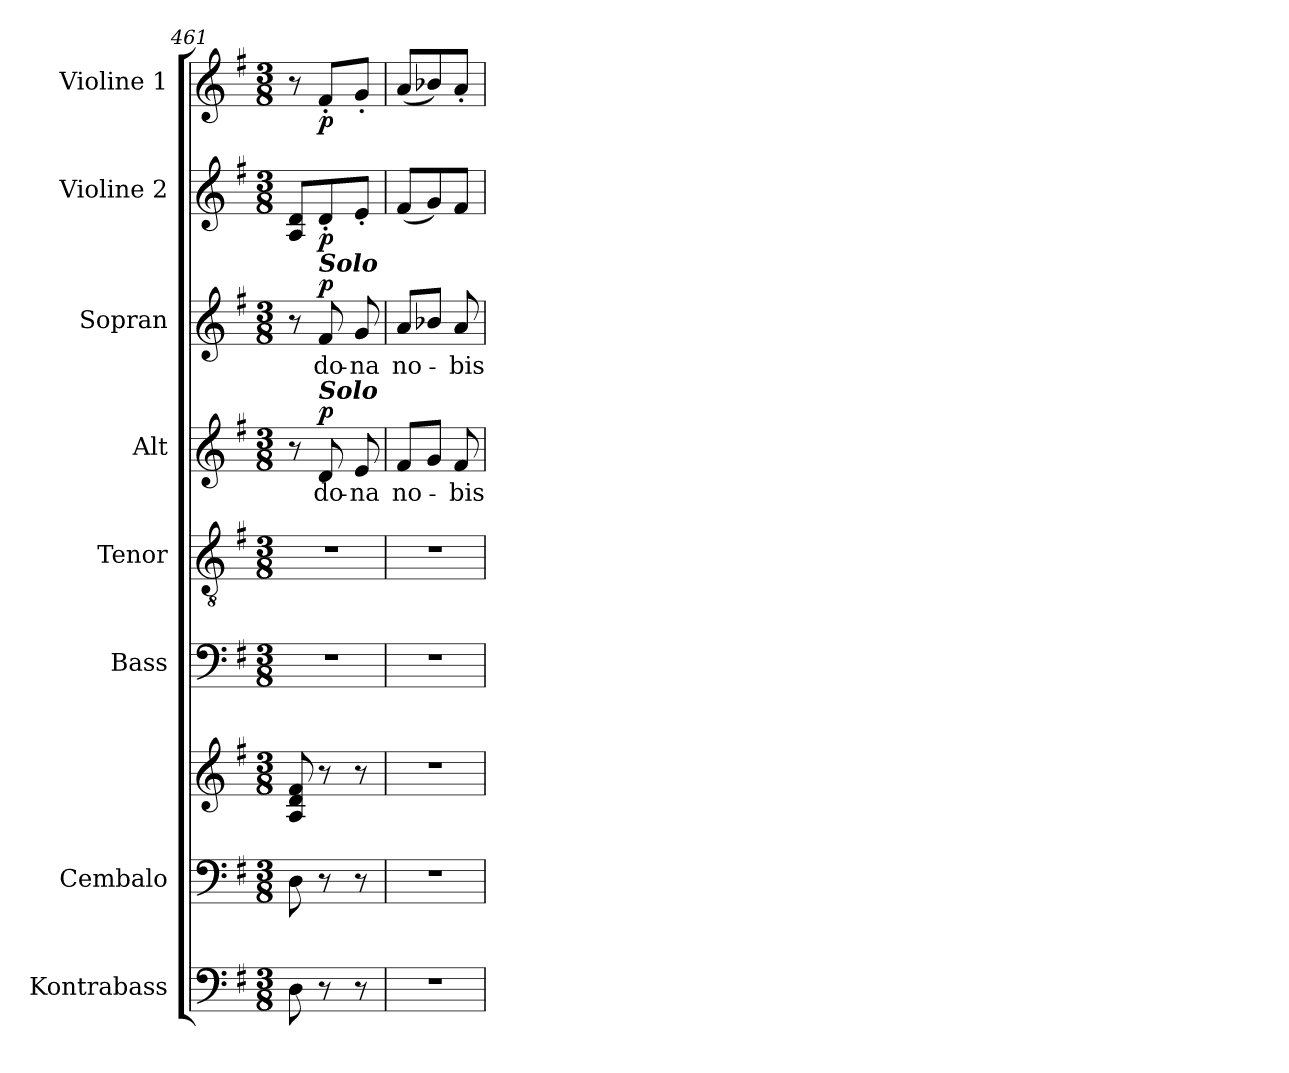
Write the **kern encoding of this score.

**kern	**kern	**kern	**kern	**kern	**kern	**text	**dynam	**kern	**text	**dynam	**kern	**dynam	**kern	**dynam
*part8	*part7	*part7	*part6	*part5	*part4	*part4	*part4	*part3	*part3	*part3	*part2	*part2	*part1	*part1
*staff9	*staff8	*staff7	*staff6	*staff5	*staff4	*staff4	*staff4	*staff3	*staff3	*staff3	*staff2	*staff2	*staff1	*staff1
*I"Kontrabass	*I"Cembalo	*	*I"Bass	*I"Tenor	*I"Alt	*	*	*I"Sopran	*	*	*I"Violine 2	*	*I"Violine 1	*
*I'Kb.	*I'Cemb.	*	*I'B.	*I'T.	*I'A.	*	*	*I'S.	*	*	*I'Vl. 2	*	*I'Vl. 1	*
*clefF4	*clefF4	*clefG2	*clefF4	*clefGv2	*clefG2	*	*	*clefG2	*	*	*clefG2	*	*clefG2	*
*ITrd7c12	*	*	*	*	*	*	*	*	*	*	*	*	*	*
*k[f#]	*k[f#]	*k[f#]	*k[f#]	*k[f#]	*k[f#]	*	*	*k[f#]	*	*	*k[f#]	*	*k[f#]	*
*G:	*G:	*G:	*G:	*G:	*G:	*	*	*G:	*	*	*G:	*	*G:	*
*M3/8	*M3/8	*M3/8	*M3/8	*M3/8	*M3/8	*	*	*M3/8	*	*	*M3/8	*	*M3/8	*
=461	=461	=461	=461	=461	=461	=461	=461	=461	=461	=461	=461	=461	=461	=461
8DD\	8D\	8A/ 8d/ 8f#/	4.r	4.r	8r	.	.	8r	.	.	8A/ 8d/L	.	8r	.
!	!	!	!	!	!	!	!	!LO:TX:a:Bi:t=Solo	!	!	!	!	!	!
!	!	!	!	!	!LO:TX:a:Bi:t=Solo	!	!	!	!	!	!	!	!	!
!	!	!	!	!	!	!LO:LY:b	!LO:DY:a	!	!LO:LY:b	!LO:DY:a	!	!LO:DY:b	!	!LO:DY:b
8r	8r	8r	.	.	8d/	do-	p	8f#/	do-	p	8d'</	p	8f#'</L	p
!	!	!	!	!	!	!LO:LY:b	!	!	!LO:LY:b	!	!	!	!	!
8r	8r	8r	.	.	8e/	-na	.	8g/	-na	.	8e'</J	.	8g'</J	.
=462	=462	=462	=462	=462	=462	=462	=462	=462	=462	=462	=462	=462	=462	=462
!	!	!	!	!	!	!LO:LY:b	!	!	!LO:LY:b	!	!	!	!	!
4.r	4.r	4.r	4.r	4.r	8f#/L	no-	.	8a/L	no-	.	(<8f#/L	.	(<8a/L	.
.	.	.	.	.	8g/J	.	.	8b-X/J	.	.	8g/)	.	8b-X/)	.
!	!	!	!	!	!	!LO:LY:b	!	!	!LO:LY:b	!	!	!	!	!
.	.	.	.	.	8f#/	-bis	.	8a/	-bis	.	8f#/J	.	8a'</J	.
=	=	=	=	=	=	=	=	=	=	=	=	=	=	=
*-	*-	*-	*-	*-	*-	*-	*-	*-	*-	*-	*-	*-	*-	*-
